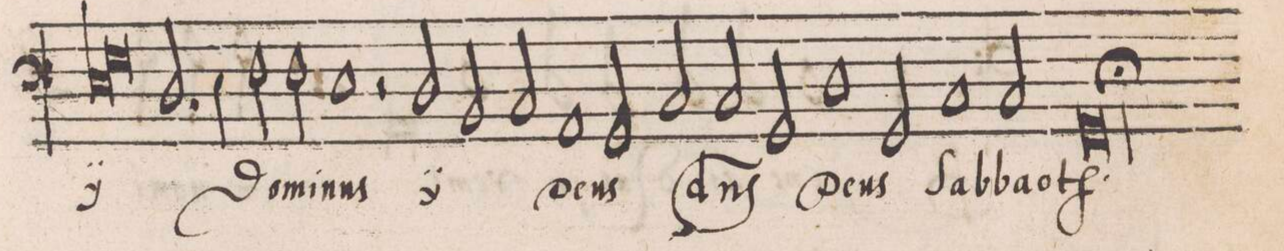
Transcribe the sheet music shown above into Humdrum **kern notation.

**kern	**text
*I"BASSVS	*
*clefF4	*
*k[]	*
*met(C|)	*
*M2/1	*
1E	San-
=8-	=8-
1G	.
*Xlig	*
2.D/	-ctus
4E\	.
*	*Xij
=9-	=9-
2F\	Do-
2F\	-mi-
1E	-nus
=10-	=10-
2r	.
*	*ij
2D/	Do-
2BB/	-mi-
2C/	-nus
*	*Xij
=11-	=11-
1AA	De-
2GG/	-us
2C/	d(o-
=12-	=12-
2C/	-mi)-
2GG/	-n(u)ſ
1D	De-
=13-	=13-
2GG/	-us
1C	Sab-
2C/	-ba-
=14-	=14-
0GG;	-oth.
=15-	=15-
*-	*-
